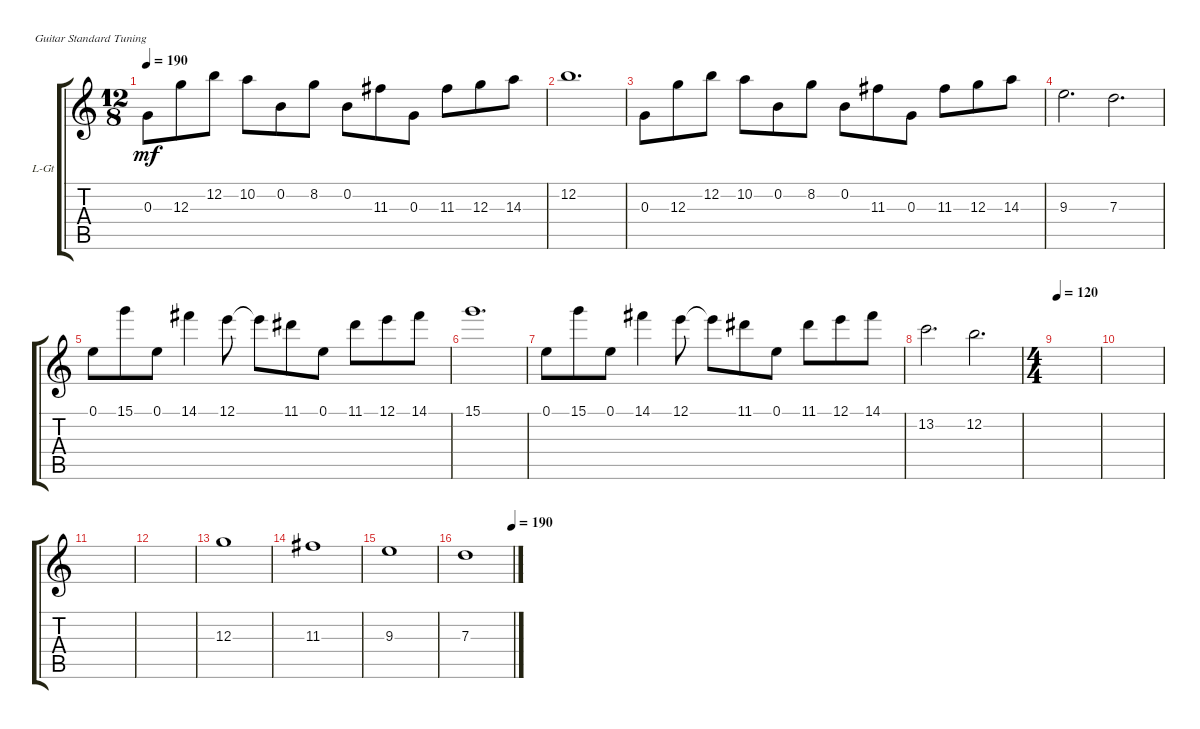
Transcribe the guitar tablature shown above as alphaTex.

\defaultSystemsLayout 4
\bracketExtendMode groupsimilarinstruments
\firstSystemTrackNameOrientation horizontal
\otherSystemsTrackNameOrientation horizontal
\track ("Lead Guitar" "L-Gt") {instrument distortionguitar}
\staff {score tabs}
\tuning (E4 B3 G3 D3 A2 E2)
\ts (12 8)
\tempo 190
\clef g2
\ks c
0.3.8{dy mf} 12.3.8 12.2.8 10.2.8 0.2.8 8.2.8 0.2.8 11.3.8 0.3.8 11.3.8 12.3.8 14.3.8 |
12.2.1{d} |
0.3.8 12.3.8 12.2.8 10.2.8 0.2.8 8.2.8 0.2.8 11.3.8 0.3.8 11.3.8 12.3.8 14.3.8 |
9.3.2{d} 7.3.2{d} |
0.1.8 15.1.8 0.1.8 14.1.4 12.1.8 12.1{t}.8 11.1.8 0.1.8 11.1.8 12.1.8 14.1.8 |
15.1.1{d} |
0.1.8 15.1.8 0.1.8 14.1.4 12.1.8 12.1{t}.8 11.1.8 0.1.8 11.1.8 12.1.8 14.1.8 |
13.2.2{d} 12.2.2{d} |
\ts (4 4)
\tempo 120
|
|
|
|
12.3.1 |
11.3.1 |
9.3.1 |
\tempo (190 0.988764)
7.3.1
